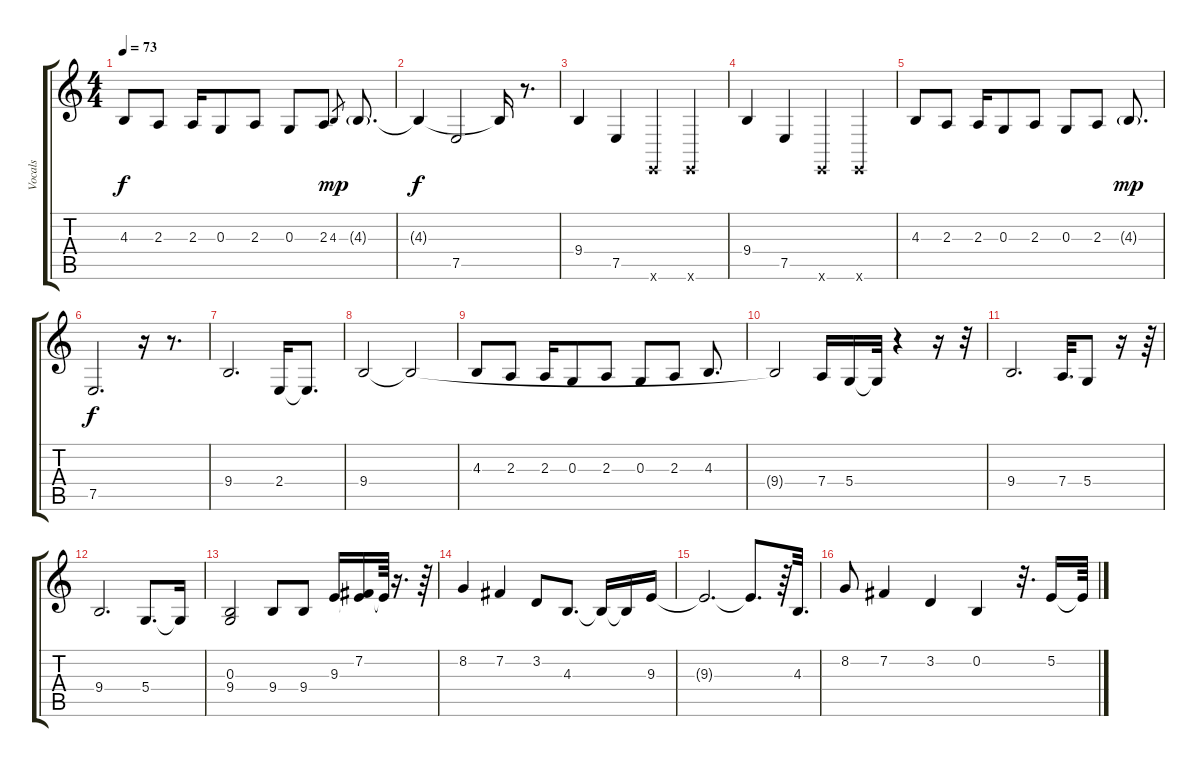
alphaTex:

\track ("Vocals" "Vocals") {instrument choiraahs}
\staff {score tabs}
\tuning (E4 B3 G3 D3 A2 E2) {hide}
\ts (4 4)
\tempo 73
\clef g2
\ks c
4.3.8{dy f} 2.3.8 2.3.16 0.3.8 2.3.8 0.3.8 2.3.8 4.3.8{gr dy mp} 4.3{g}.8{d} |
4.3{t}.4{dy f} 7.5.2 4.3{t}.16 r.8{d} |
9.4.4 7.5.4 0.6{x}.4 0.6{x}.4 |
9.4.4 7.5.4 0.6{x}.4 0.6{x}.4 |
4.3.8 2.3.8 2.3.16 0.3.8 2.3.8 0.3.8 2.3.8 4.3{g}.8{d dy mp} |
7.5.2{d dy f} r.16 r.8{d} |
9.4.2{d} 2.4.16 2.4{t}.8{d} |
9.4.2 9.4{t}.2 |
4.3.8 2.3.8 2.3.16 0.3.8 2.3.8 0.3.8 2.3.8 4.3.8{d} |
9.4{t}.2 7.4.16 5.4.16 5.4{t}.32 r.4 r.16 r.32 |
9.4.2{d} 7.4.32{d} 5.4.8 r.16 r.64 |
9.4.2{d} 5.4.8{d} 5.4{t}.16 |
(0.3 9.4).2 9.4.8 9.4.8 9.3.16 (7.2 9.3{t}).16 9.3{t}.64 r.16{d} r.64 |
8.2.4 7.2.4 3.2.8 4.3.8{d} 4.3{t}.16 4.3{t}.16 9.3.16 |
9.3{t}.2{d} 9.3{t}.8{d} r.64 4.3.32{d} |
8.2.8 7.2.4 3.2.4 0.2.4 r.32{d} 5.2.16 5.2{t}.64
